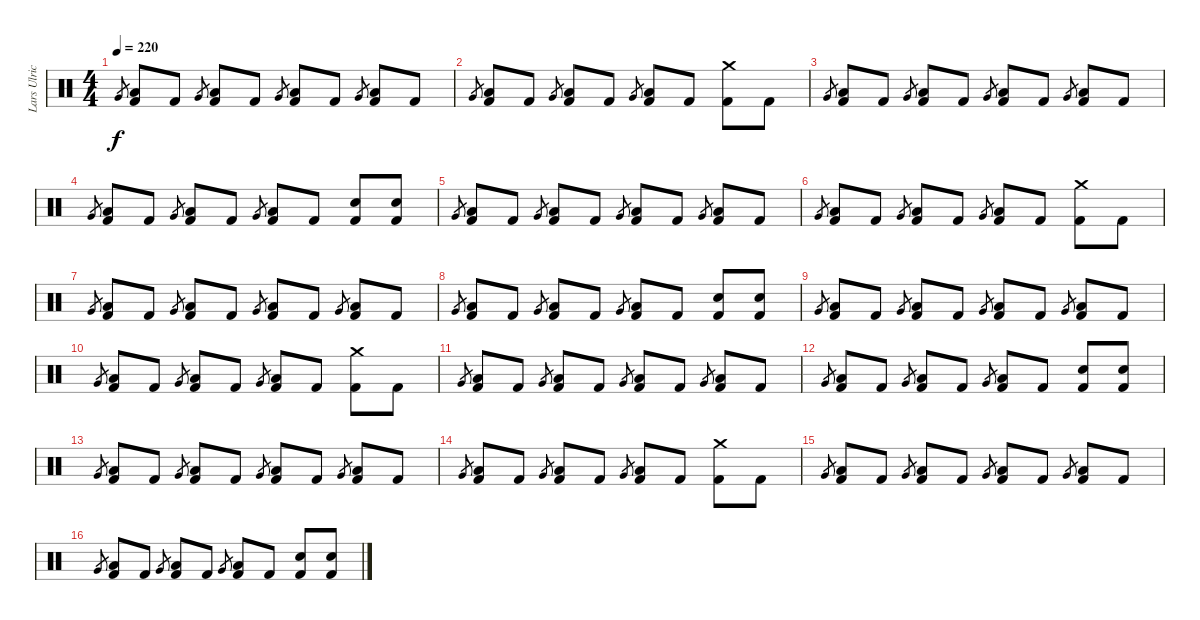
\track ("Lars Ulrich (Drums)" "Lars Ulric") {instrument percussion}
\staff {score}
\articulation defaults
\ts (4 4)
\tempo 220
\clef neutral
\ks c "Very Low Tom (hit)".8{gr dy f}
("Low Tom (hit)" "Kick (hit) 2").8 "Kick (hit) 2".8 "Very Low Tom (hit)".8{gr} ("Low Tom (hit)" "Kick (hit) 2").8 "Kick (hit) 2".8 "Very Low Tom (hit)".8{gr} ("Low Tom (hit)" "Kick (hit) 2").8 "Kick (hit) 2".8 "Very Low Tom (hit)".8{gr} ("Low Tom (hit)" "Kick (hit) 2").8 "Kick (hit) 2".8 |
"Very Low Tom (hit)".8{gr} ("Low Tom (hit)" "Kick (hit) 2").8 "Kick (hit) 2".8 "Very Low Tom (hit)".8{gr} ("Low Tom (hit)" "Kick (hit) 2").8 "Kick (hit) 2".8 "Very Low Tom (hit)".8{gr} ("Low Tom (hit)" "Kick (hit) 2").8 "Kick (hit) 2".8 ("Crash medium (hit)" "Kick (hit) 2").8 "Kick (hit) 2".8 |
"Very Low Tom (hit)".8{gr} ("Low Tom (hit)" "Kick (hit) 2").8 "Kick (hit) 2".8 "Very Low Tom (hit)".8{gr} ("Low Tom (hit)" "Kick (hit) 2").8 "Kick (hit) 2".8 "Very Low Tom (hit)".8{gr} ("Low Tom (hit)" "Kick (hit) 2").8 "Kick (hit) 2".8 "Very Low Tom (hit)".8{gr} ("Low Tom (hit)" "Kick (hit) 2").8 "Kick (hit) 2".8 |
"Very Low Tom (hit)".8{gr} ("Low Tom (hit)" "Kick (hit) 2").8 "Kick (hit) 2".8 "Very Low Tom (hit)".8{gr} ("Low Tom (hit)" "Kick (hit) 2").8 "Kick (hit) 2".8 "Very Low Tom (hit)".8{gr} ("Low Tom (hit)" "Kick (hit) 2").8 "Kick (hit) 2".8 ("Electric Snare (hit)" "Kick (hit) 2").8 ("Electric Snare (hit)" "Kick (hit) 2").8 |
"Very Low Tom (hit)".8{gr} ("Low Tom (hit)" "Kick (hit) 2").8 "Kick (hit) 2".8 "Very Low Tom (hit)".8{gr} ("Low Tom (hit)" "Kick (hit) 2").8 "Kick (hit) 2".8 "Very Low Tom (hit)".8{gr} ("Low Tom (hit)" "Kick (hit) 2").8 "Kick (hit) 2".8 "Very Low Tom (hit)".8{gr} ("Low Tom (hit)" "Kick (hit) 2").8 "Kick (hit) 2".8 |
"Very Low Tom (hit)".8{gr} ("Low Tom (hit)" "Kick (hit) 2").8 "Kick (hit) 2".8 "Very Low Tom (hit)".8{gr} ("Low Tom (hit)" "Kick (hit) 2").8 "Kick (hit) 2".8 "Very Low Tom (hit)".8{gr} ("Low Tom (hit)" "Kick (hit) 2").8 "Kick (hit) 2".8 ("Crash medium (hit)" "Kick (hit) 2").8 "Kick (hit) 2".8 |
"Very Low Tom (hit)".8{gr} ("Low Tom (hit)" "Kick (hit) 2").8 "Kick (hit) 2".8 "Very Low Tom (hit)".8{gr} ("Low Tom (hit)" "Kick (hit) 2").8 "Kick (hit) 2".8 "Very Low Tom (hit)".8{gr} ("Low Tom (hit)" "Kick (hit) 2").8 "Kick (hit) 2".8 "Very Low Tom (hit)".8{gr} ("Low Tom (hit)" "Kick (hit) 2").8 "Kick (hit) 2".8 |
"Very Low Tom (hit)".8{gr} ("Low Tom (hit)" "Kick (hit) 2").8 "Kick (hit) 2".8 "Very Low Tom (hit)".8{gr} ("Low Tom (hit)" "Kick (hit) 2").8 "Kick (hit) 2".8 "Very Low Tom (hit)".8{gr} ("Low Tom (hit)" "Kick (hit) 2").8 "Kick (hit) 2".8 ("Electric Snare (hit)" "Kick (hit) 2").8 ("Electric Snare (hit)" "Kick (hit) 2").8 |
"Very Low Tom (hit)".8{gr} ("Low Tom (hit)" "Kick (hit) 2").8 "Kick (hit) 2".8 "Very Low Tom (hit)".8{gr} ("Low Tom (hit)" "Kick (hit) 2").8 "Kick (hit) 2".8 "Very Low Tom (hit)".8{gr} ("Low Tom (hit)" "Kick (hit) 2").8 "Kick (hit) 2".8 "Very Low Tom (hit)".8{gr} ("Low Tom (hit)" "Kick (hit) 2").8 "Kick (hit) 2".8 |
"Very Low Tom (hit)".8{gr} ("Low Tom (hit)" "Kick (hit) 2").8 "Kick (hit) 2".8 "Very Low Tom (hit)".8{gr} ("Low Tom (hit)" "Kick (hit) 2").8 "Kick (hit) 2".8 "Very Low Tom (hit)".8{gr} ("Low Tom (hit)" "Kick (hit) 2").8 "Kick (hit) 2".8 ("Crash medium (hit)" "Kick (hit) 2").8 "Kick (hit) 2".8 |
"Very Low Tom (hit)".8{gr} ("Low Tom (hit)" "Kick (hit) 2").8 "Kick (hit) 2".8 "Very Low Tom (hit)".8{gr} ("Low Tom (hit)" "Kick (hit) 2").8 "Kick (hit) 2".8 "Very Low Tom (hit)".8{gr} ("Low Tom (hit)" "Kick (hit) 2").8 "Kick (hit) 2".8 "Very Low Tom (hit)".8{gr} ("Low Tom (hit)" "Kick (hit) 2").8 "Kick (hit) 2".8 |
"Very Low Tom (hit)".8{gr} ("Low Tom (hit)" "Kick (hit) 2").8 "Kick (hit) 2".8 "Very Low Tom (hit)".8{gr} ("Low Tom (hit)" "Kick (hit) 2").8 "Kick (hit) 2".8 "Very Low Tom (hit)".8{gr} ("Low Tom (hit)" "Kick (hit) 2").8 "Kick (hit) 2".8 ("Electric Snare (hit)" "Kick (hit) 2").8 ("Electric Snare (hit)" "Kick (hit) 2").8 |
"Very Low Tom (hit)".8{gr} ("Low Tom (hit)" "Kick (hit) 2").8 "Kick (hit) 2".8 "Very Low Tom (hit)".8{gr} ("Low Tom (hit)" "Kick (hit) 2").8 "Kick (hit) 2".8 "Very Low Tom (hit)".8{gr} ("Low Tom (hit)" "Kick (hit) 2").8 "Kick (hit) 2".8 "Very Low Tom (hit)".8{gr} ("Low Tom (hit)" "Kick (hit) 2").8 "Kick (hit) 2".8 |
"Very Low Tom (hit)".8{gr} ("Low Tom (hit)" "Kick (hit) 2").8 "Kick (hit) 2".8 "Very Low Tom (hit)".8{gr} ("Low Tom (hit)" "Kick (hit) 2").8 "Kick (hit) 2".8 "Very Low Tom (hit)".8{gr} ("Low Tom (hit)" "Kick (hit) 2").8 "Kick (hit) 2".8 ("Crash medium (hit)" "Kick (hit) 2").8 "Kick (hit) 2".8 |
"Very Low Tom (hit)".8{gr} ("Low Tom (hit)" "Kick (hit) 2").8 "Kick (hit) 2".8 "Very Low Tom (hit)".8{gr} ("Low Tom (hit)" "Kick (hit) 2").8 "Kick (hit) 2".8 "Very Low Tom (hit)".8{gr} ("Low Tom (hit)" "Kick (hit) 2").8 "Kick (hit) 2".8 "Very Low Tom (hit)".8{gr} ("Low Tom (hit)" "Kick (hit) 2").8 "Kick (hit) 2".8 |
"Very Low Tom (hit)".8{gr} ("Low Tom (hit)" "Kick (hit) 2").8 "Kick (hit) 2".8 "Very Low Tom (hit)".8{gr} ("Low Tom (hit)" "Kick (hit) 2").8 "Kick (hit) 2".8 "Very Low Tom (hit)".8{gr} ("Low Tom (hit)" "Kick (hit) 2").8 "Kick (hit) 2".8 ("Electric Snare (hit)" "Kick (hit) 2").8 ("Electric Snare (hit)" "Kick (hit) 2").8
